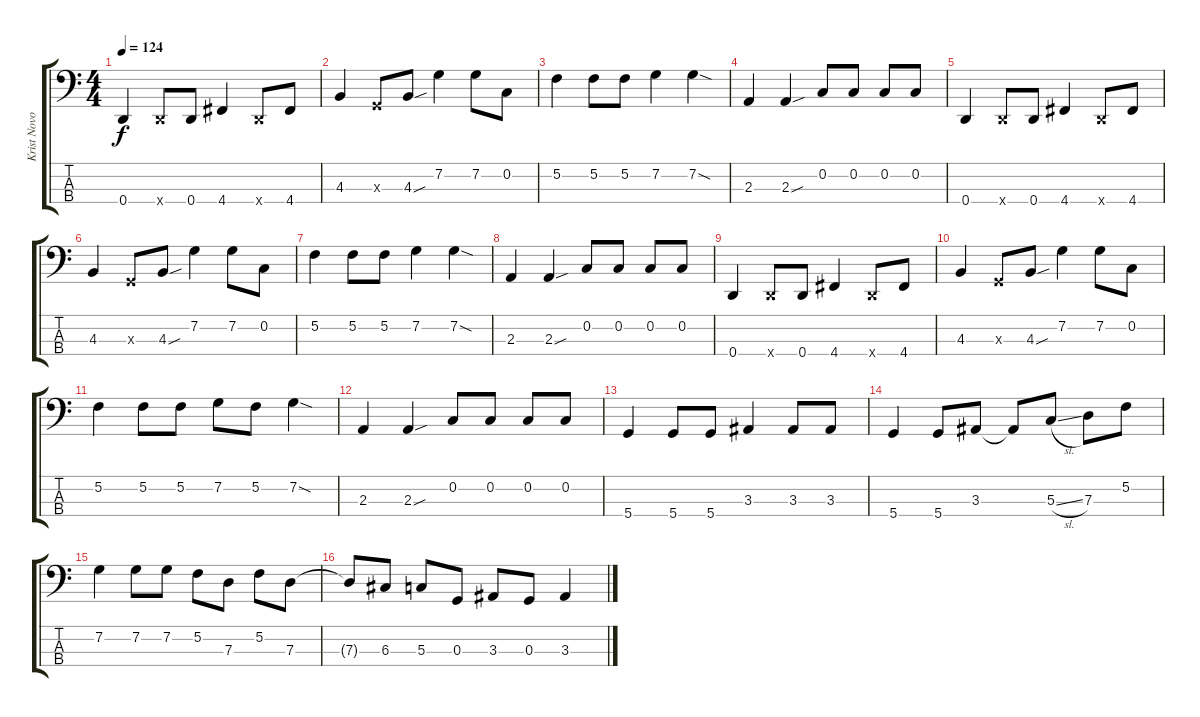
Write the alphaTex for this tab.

\track ("Krist Novoselic" "Krist Novo") {instrument electricbasspick}
\staff {score tabs}
\tuning (F2 C2 G1 D1) {hide}
\ts (4 4)
\tempo 124
\clef f4
\ks c
0.4.4{dy f} 0.4{x}.8 0.4.8 4.4.4 0.4{x}.8 4.4.8 |
4.3.4 0.3{x}.8 4.3{sou}.8 7.2.4 7.2.8 0.2.8 |
5.2.4 5.2.8 5.2.8 7.2.4 7.2{sod}.4 |
2.3.4 2.3{sou}.4 0.2.8 0.2.8 0.2.8 0.2.8 |
0.4.4 0.4{x}.8 0.4.8 4.4.4 0.4{x}.8 4.4.8 |
4.3.4 0.3{x}.8 4.3{sou}.8 7.2.4 7.2.8 0.2.8 |
5.2.4 5.2.8 5.2.8 7.2.4 7.2{sod}.4 |
2.3.4 2.3{sou}.4 0.2.8 0.2.8 0.2.8 0.2.8 |
0.4.4 0.4{x}.8 0.4.8 4.4.4 0.4{x}.8 4.4.8 |
4.3.4 0.3{x}.8 4.3{sou}.8 7.2.4 7.2.8 0.2.8 |
5.2.4 5.2.8 5.2.8 7.2.8 5.2.8 7.2{sod}.4 |
2.3.4 2.3{sou}.4 0.2.8 0.2.8 0.2.8 0.2.8 |
5.4.4 5.4.8 5.4.8 3.3.4 3.3.8 3.3.8 |
5.4.4 5.4.8 3.3.8 3.3{t}.8 5.3{sl}.8 7.3.8 5.2.8 |
7.2.4 7.2.8 7.2.8 5.2.8 7.3.8 5.2.8 7.3.8 |
7.3{t}.8 6.3.8 5.3.8 0.3.8 3.3.8 0.3.8 3.3.4
